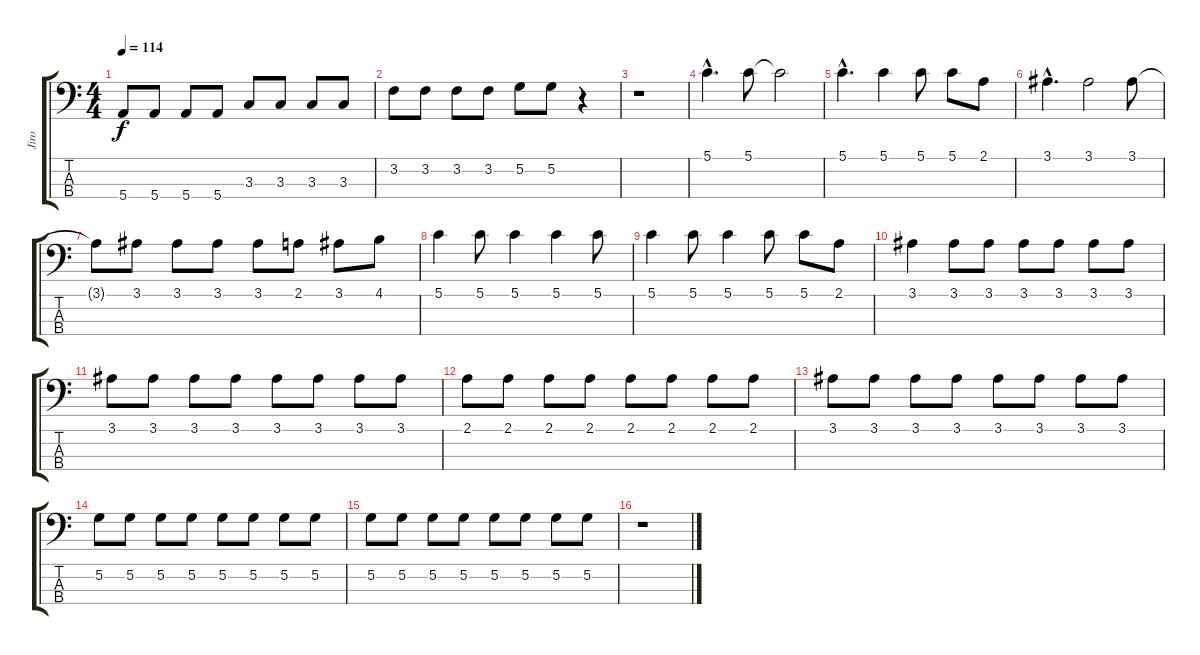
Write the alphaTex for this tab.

\track ("Jiro" "Jiro") {instrument electricbasspick}
\staff {score tabs}
\tuning (G2 D2 A1 E1) {hide}
\ts (4 4)
\tempo 114
\clef f4
\ks c
5.4.8{dy f} 5.4.8 5.4.8 5.4.8 3.3.8 3.3.8 3.3.8 3.3.8 |
3.2.8 3.2.8 3.2.8 3.2.8 5.2.8 5.2.8 r.4 |
r.1 |
5.1{hac}.4{d} 5.1.8 5.1{t}.2 |
5.1{hac}.4{d} 5.1.4 5.1.8 5.1.8 2.1.8 |
3.1{hac}.4{d} 3.1.2 3.1.8 |
3.1{t}.8 3.1.8 3.1.8 3.1.8 3.1.8 2.1.8 3.1.8 4.1.8 |
5.1.4 5.1.8 5.1.4 5.1.4 5.1.8 |
5.1.4 5.1.8 5.1.4 5.1.8 5.1.8 2.1.8 |
3.1.4 3.1.8 3.1.8 3.1.8 3.1.8 3.1.8 3.1.8 |
3.1.8 3.1.8 3.1.8 3.1.8 3.1.8 3.1.8 3.1.8 3.1.8 |
2.1.8 2.1.8 2.1.8 2.1.8 2.1.8 2.1.8 2.1.8 2.1.8 |
3.1.8 3.1.8 3.1.8 3.1.8 3.1.8 3.1.8 3.1.8 3.1.8 |
5.2.8 5.2.8 5.2.8 5.2.8 5.2.8 5.2.8 5.2.8 5.2.8 |
5.2.8 5.2.8 5.2.8 5.2.8 5.2.8 5.2.8 5.2.8 5.2.8 |
r.1
